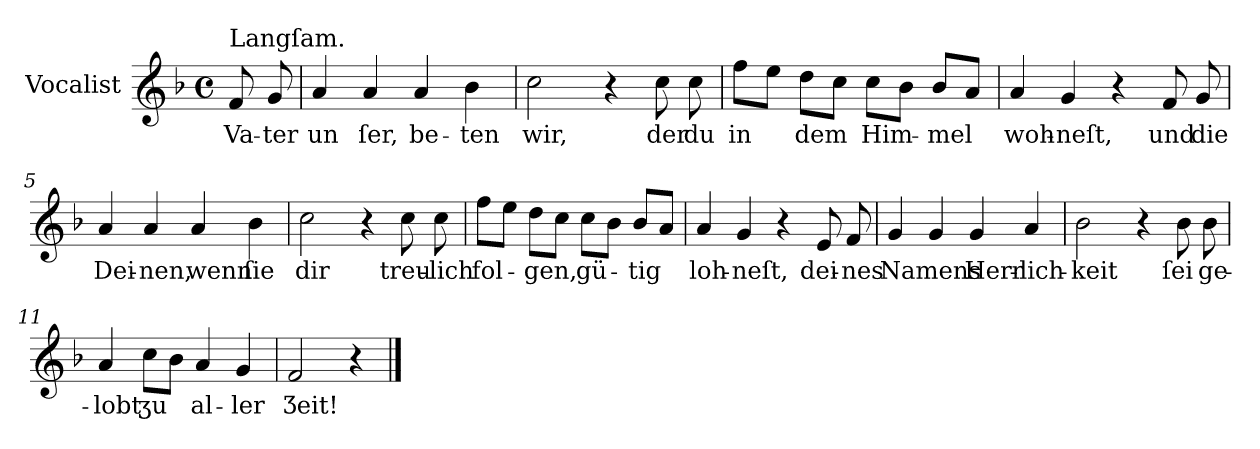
**kern	**text
*part1	*part1
*staff1	*staff1
*I"Vocalist	*
*clefG2	*
*k[b-]	*
*F:	*
*M4/4	*
*met(c)	*
=	=
!LO:TX:a:t=Langſam.	!
8f	Va-
8g	-ter
=1	=1
4a	un
4a	ſer,
4a	be-
4b-	-ten
=2	=2
2cc	wir,
4r	.
8cc	der
8cc	du
=3	=3
8ffL	in
8eeJ	.
8ddL	dem
8ccJ	.
8ccL	Him-
8b-J	.
8b-L	-mel
8aJ	.
=4	=4
4a	woh-
4g	-neſt,
4r	.
8f	und
8g	die
=5	=5
4a	Dei-
4a	-nen,
4a	wenn
4b-	ſie
=6	=6
2cc	dir
4r	.
8cc	treu-
8cc	-lich
=7	=7
8ffL	fol-
8eeJ	.
8ddL	-gen,
8ccJ	.
8ccL	gü-
8b-J	.
8b-L	-tig
8aJ	.
=8	=8
4a	loh-
4g	-neſt,
4r	.
8e	dei-
8f	-nes
=9	=9
4g	Namens
4g	.
4g	Herr-
4a	-lich-
=10	=10
2b-	-keit
4r	.
8b-	ſei
8b-	ge-
=11	=11
4a	-lobt
8ccL	ʒu
8b-J	.
4a	al-
4g	-ler
=12	=12
2f	Ʒeit!
4r	.
==	==
*-	*-
